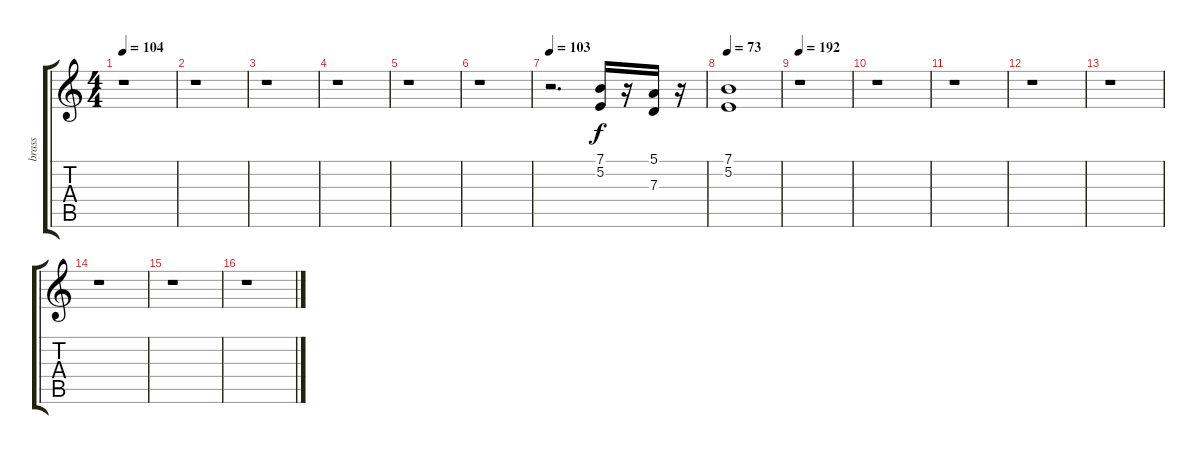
\track ("brass" "brass") {instrument brasssection}
\staff {score tabs}
\tuning (E4 B3 G3 D3 A2 E2) {hide}
\ts (4 4)
\tempo 104
\clef g2
\ks c
r.1{dy f} |
r.1 |
r.1 |
r.1 |
r.1 |
r.1 |
\tempo 103
r.2{d} (7.1 5.2).16 r.16 (5.1 7.3).16 r.16 |
\tempo 73
(7.1 5.2).1 |
\tempo 192
r.1 |
r.1 |
r.1 |
r.1 |
r.1 |
r.1 |
r.1 |
r.1
